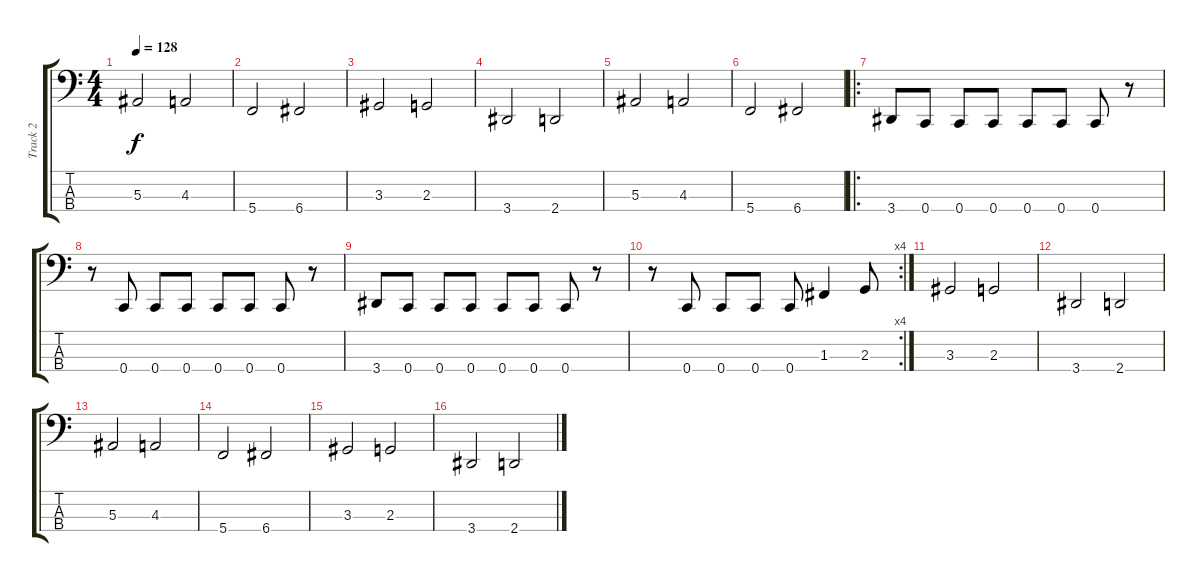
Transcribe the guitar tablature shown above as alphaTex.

\track ("Track 2" "Track 2") {instrument electricbassfinger}
\staff {score tabs}
\tuning (Eb2 Bb1 F1 C1) {hide}
\ts (4 4)
\tempo 128
\clef f4
\ks c
5.3.2{dy f} 4.3.2 |
5.4.2 6.4.2 |
3.3.2 2.3.2 |
3.4.2 2.4.2 |
5.3.2 4.3.2 |
5.4.2 6.4.2 |
\ro
3.4.8 0.4.8 0.4.8 0.4.8 0.4.8 0.4.8 0.4.8 r.8 |
r.8 0.4.8 0.4.8 0.4.8 0.4.8 0.4.8 0.4.8 r.8 |
3.4.8 0.4.8 0.4.8 0.4.8 0.4.8 0.4.8 0.4.8 r.8 |
\rc 4
r.8 0.4.8 0.4.8 0.4.8 0.4.8 1.3.4 2.3.8 |
3.3.2 2.3.2 |
3.4.2 2.4.2 |
5.3.2 4.3.2 |
5.4.2 6.4.2 |
3.3.2 2.3.2 |
3.4.2 2.4.2
